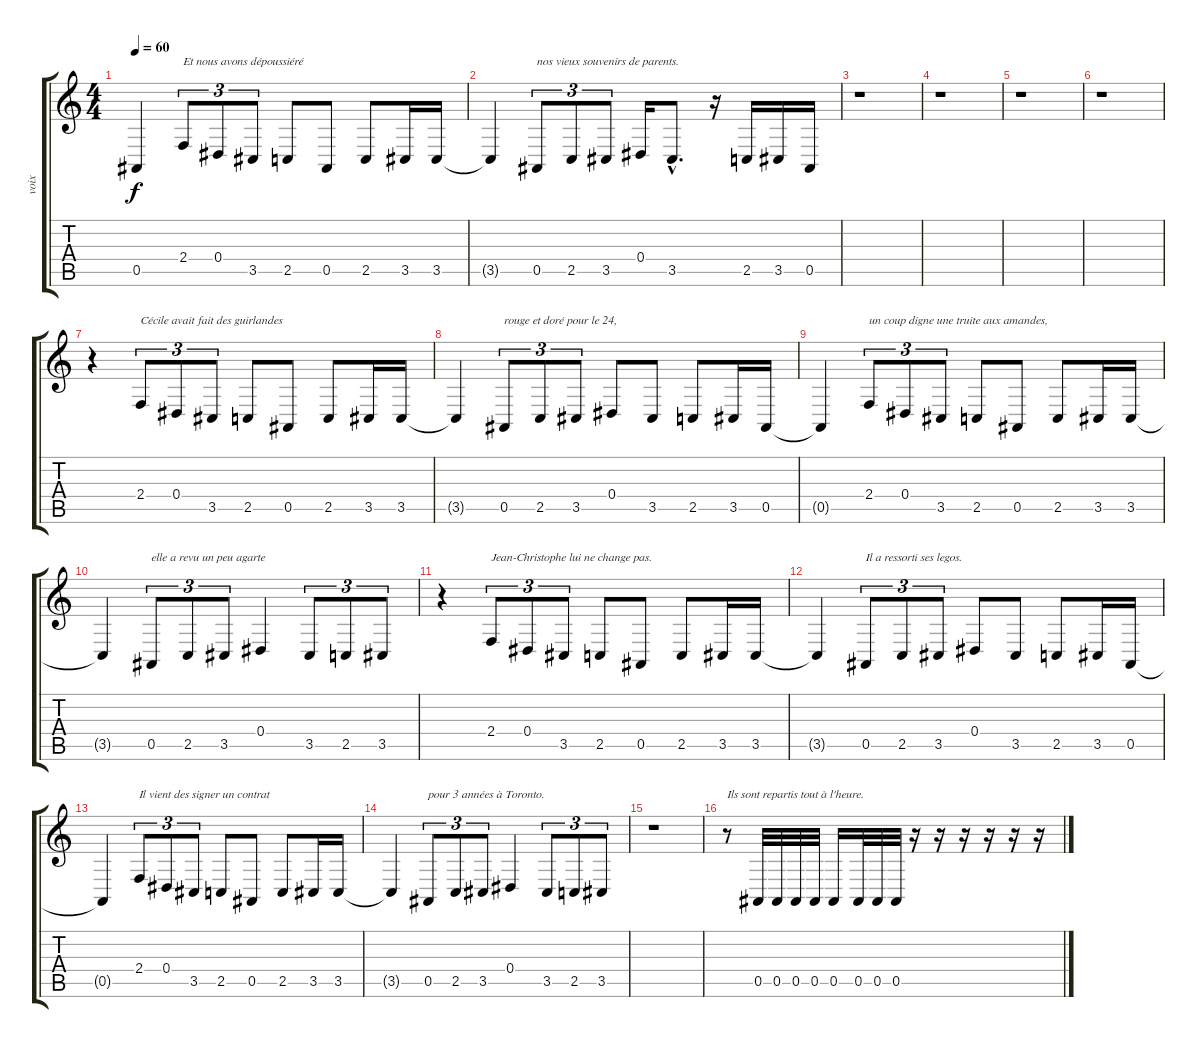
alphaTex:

\track ("voix" "voix") {instrument altosax}
\staff {score tabs}
\tuning (F4 C4 Ab3 Eb3 Bb2 F2) {hide}
\ts (4 4)
\tempo 60
\clef g2
\ks c
0.5{t}.4{dy f} 2.4.8{tu (3 2) txt "Et nous avons dépoussiéré"} 0.4.8{tu (3 2)} 3.5.8{tu (3 2)} 2.5.8 0.5.8 2.5.8 3.5.16 3.5.16 |
3.5{t}.4 0.5.8{tu (3 2) txt "nos vieux souvenirs de parents."} 2.5.8{tu (3 2)} 3.5.8{tu (3 2)} 0.4.16 3.5{hac}.8{d} r.16 2.5.16 3.5.16 0.5.16 |
r.1 |
r.1 |
r.1 |
r.1 |
r.4 2.4.8{tu (3 2) txt "Cécile avait fait des guirlandes"} 0.4.8{tu (3 2)} 3.5.8{tu (3 2)} 2.5.8 0.5.8 2.5.8 3.5.16 3.5.16 |
3.5{t}.4 0.5.8{tu (3 2) txt "rouge et doré pour le 24,"} 2.5.8{tu (3 2)} 3.5.8{tu (3 2)} 0.4.8 3.5.8 2.5.8 3.5.16 0.5.16 |
0.5{t}.4 2.4.8{tu (3 2) txt "un coup digne une truite aux amandes,"} 0.4.8{tu (3 2)} 3.5.8{tu (3 2)} 2.5.8 0.5.8 2.5.8 3.5.16 3.5.16 |
3.5{t}.4 0.5.8{tu (3 2) txt "elle a revu un peu agarte"} 2.5.8{tu (3 2)} 3.5.8{tu (3 2)} 0.4.4 3.5.8{tu (3 2)} 2.5.8{tu (3 2)} 3.5.8{tu (3 2)} |
r.4 2.4.8{tu (3 2) txt "Jean-Christophe lui ne change pas."} 0.4.8{tu (3 2)} 3.5.8{tu (3 2)} 2.5.8 0.5.8 2.5.8 3.5.16 3.5.16 |
3.5{t}.4 0.5.8{tu (3 2) txt "Il a ressorti ses legos."} 2.5.8{tu (3 2)} 3.5.8{tu (3 2)} 0.4.8 3.5.8 2.5.8 3.5.16 0.5.16 |
0.5{t}.4 2.4.8{tu (3 2) txt "Il vient des signer un contrat"} 0.4.8{tu (3 2)} 3.5.8{tu (3 2)} 2.5.8 0.5.8 2.5.8 3.5.16 3.5.16 |
3.5{t}.4 0.5.8{tu (3 2) txt "pour 3 années à Toronto."} 2.5.8{tu (3 2)} 3.5.8{tu (3 2)} 0.4.4 3.5.8{tu (3 2)} 2.5.8{tu (3 2)} 3.5.8{tu (3 2)} |
r.1 |
r.8{txt "Ils sont repartis tout à l'heure."} 0.5.32 0.5.32 0.5.32 0.5.32 0.5.16 0.5.32 0.5.32 0.5.32 r.16 r.16 r.16 r.16 r.16 r.16
